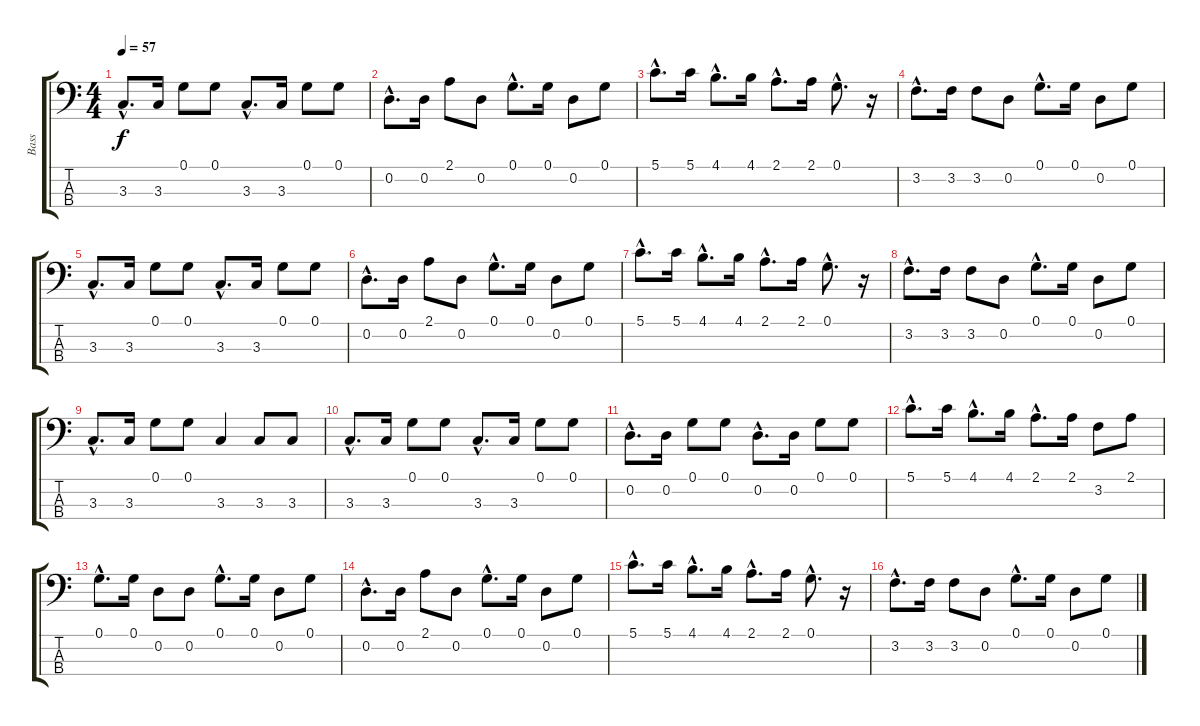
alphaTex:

\track ("Bass" "Bass") {instrument electricbassfinger}
\staff {score tabs}
\tuning (G2 D2 A1 E1) {hide}
\ts (4 4)
\tempo 57
\clef f4
\ks c
3.3{hac}.8{d dy f} 3.3.16 0.1.8 0.1.8 3.3{hac}.8{d} 3.3.16 0.1.8 0.1.8 |
0.2{hac}.8{d} 0.2.16 2.1.8 0.2.8 0.1{hac}.8{d} 0.1.16 0.2.8 0.1.8 |
5.1{hac}.8{d} 5.1.16 4.1{hac}.8{d} 4.1.16 2.1{hac}.8{d} 2.1.16 0.1{hac}.8{d} r.16 |
3.2{hac}.8{d} 3.2.16 3.2.8 0.2.8 0.1{hac}.8{d} 0.1.16 0.2.8 0.1.8 |
3.3{hac}.8{d} 3.3.16 0.1.8 0.1.8 3.3{hac}.8{d} 3.3.16 0.1.8 0.1.8 |
0.2{hac}.8{d} 0.2.16 2.1.8 0.2.8 0.1{hac}.8{d} 0.1.16 0.2.8 0.1.8 |
5.1{hac}.8{d} 5.1.16 4.1{hac}.8{d} 4.1.16 2.1{hac}.8{d} 2.1.16 0.1{hac}.8{d} r.16 |
3.2{hac}.8{d} 3.2.16 3.2.8 0.2.8 0.1{hac}.8{d} 0.1.16 0.2.8 0.1.8 |
3.3{hac}.8{d} 3.3.16 0.1.8 0.1.8 3.3.4 3.3.8 3.3.8 |
3.3{hac}.8{d} 3.3.16 0.1.8 0.1.8 3.3{hac}.8{d} 3.3.16 0.1.8 0.1.8 |
0.2{hac}.8{d} 0.2.16 0.1.8 0.1.8 0.2{hac}.8{d} 0.2.16 0.1.8 0.1.8 |
5.1{hac}.8{d} 5.1.16 4.1{hac}.8{d} 4.1.16 2.1{hac}.8{d} 2.1.16 3.2.8 2.1.8 |
0.1{hac}.8{d} 0.1.16 0.2.8 0.2.8 0.1{hac}.8{d} 0.1.16 0.2.8 0.1.8 |
0.2{hac}.8{d} 0.2.16 2.1.8 0.2.8 0.1{hac}.8{d} 0.1.16 0.2.8 0.1.8 |
5.1{hac}.8{d} 5.1.16 4.1{hac}.8{d} 4.1.16 2.1{hac}.8{d} 2.1.16 0.1{hac}.8{d} r.16 |
3.2{hac}.8{d} 3.2.16 3.2.8 0.2.8 0.1{hac}.8{d} 0.1.16 0.2.8 0.1.8
